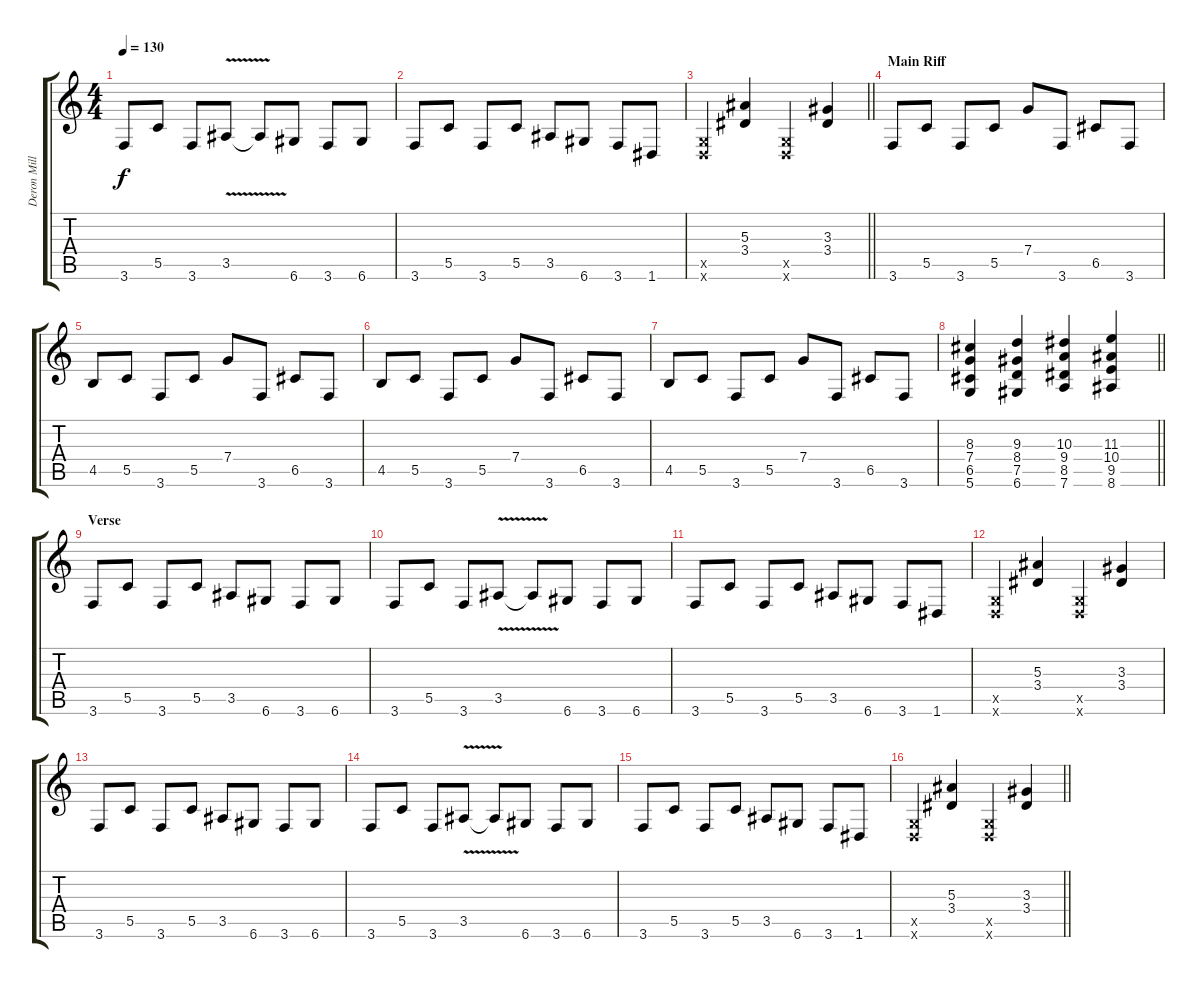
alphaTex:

\track ("Deron Miller" "Deron Mill") {instrument distortionguitar}
\staff {score tabs}
\tuning (D4 A3 F3 C3 G2 D2) {hide}
\ts (4 4)
\tempo 130
\clef g2
\ks c
3.6.8{dy f} 5.5.8 3.6.8 3.5{v}.8 3.5{t}.8 6.6.8 3.6.8 6.6.8 |
3.6.8 5.5.8 3.6.8 5.5.8 3.5.8 6.6.8 3.6.8 1.6.8 |
\barLineRight lightlight
(0.5{x} 0.6{x}).4 (5.3 3.4).4 (0.5{x} 0.6{x}).4 (3.3 3.4).4 |
\section ("" "Main Riff")
3.6.8 5.5.8 3.6.8 5.5.8 7.4.8 3.6.8 6.5.8 3.6.8 |
4.5.8 5.5.8 3.6.8 5.5.8 7.4.8 3.6.8 6.5.8 3.6.8 |
4.5.8 5.5.8 3.6.8 5.5.8 7.4.8 3.6.8 6.5.8 3.6.8 |
4.5.8 5.5.8 3.6.8 5.5.8 7.4.8 3.6.8 6.5.8 3.6.8 |
\barLineRight lightlight
(8.3 7.4 6.5 5.6).4 (9.3 8.4 7.5 6.6).4 (10.3 9.4 8.5 7.6).4 (11.3 10.4 9.5 8.6).4 |
\section ("" "Verse")
3.6.8 5.5.8 3.6.8 5.5.8 3.5.8 6.6.8 3.6.8 6.6.8 |
3.6.8 5.5.8 3.6.8 3.5{v}.8 3.5{t}.8 6.6.8 3.6.8 6.6.8 |
3.6.8 5.5.8 3.6.8 5.5.8 3.5.8 6.6.8 3.6.8 1.6.8 |
(0.5{x} 0.6{x}).4 (5.3 3.4).4 (0.5{x} 0.6{x}).4 (3.3 3.4).4 |
3.6.8 5.5.8 3.6.8 5.5.8 3.5.8 6.6.8 3.6.8 6.6.8 |
3.6.8 5.5.8 3.6.8 3.5{v}.8 3.5{t}.8 6.6.8 3.6.8 6.6.8 |
3.6.8 5.5.8 3.6.8 5.5.8 3.5.8 6.6.8 3.6.8 1.6.8 |
\barLineRight lightlight
(0.5{x} 0.6{x}).4 (5.3 3.4).4 (0.5{x} 0.6{x}).4 (3.3 3.4).4
